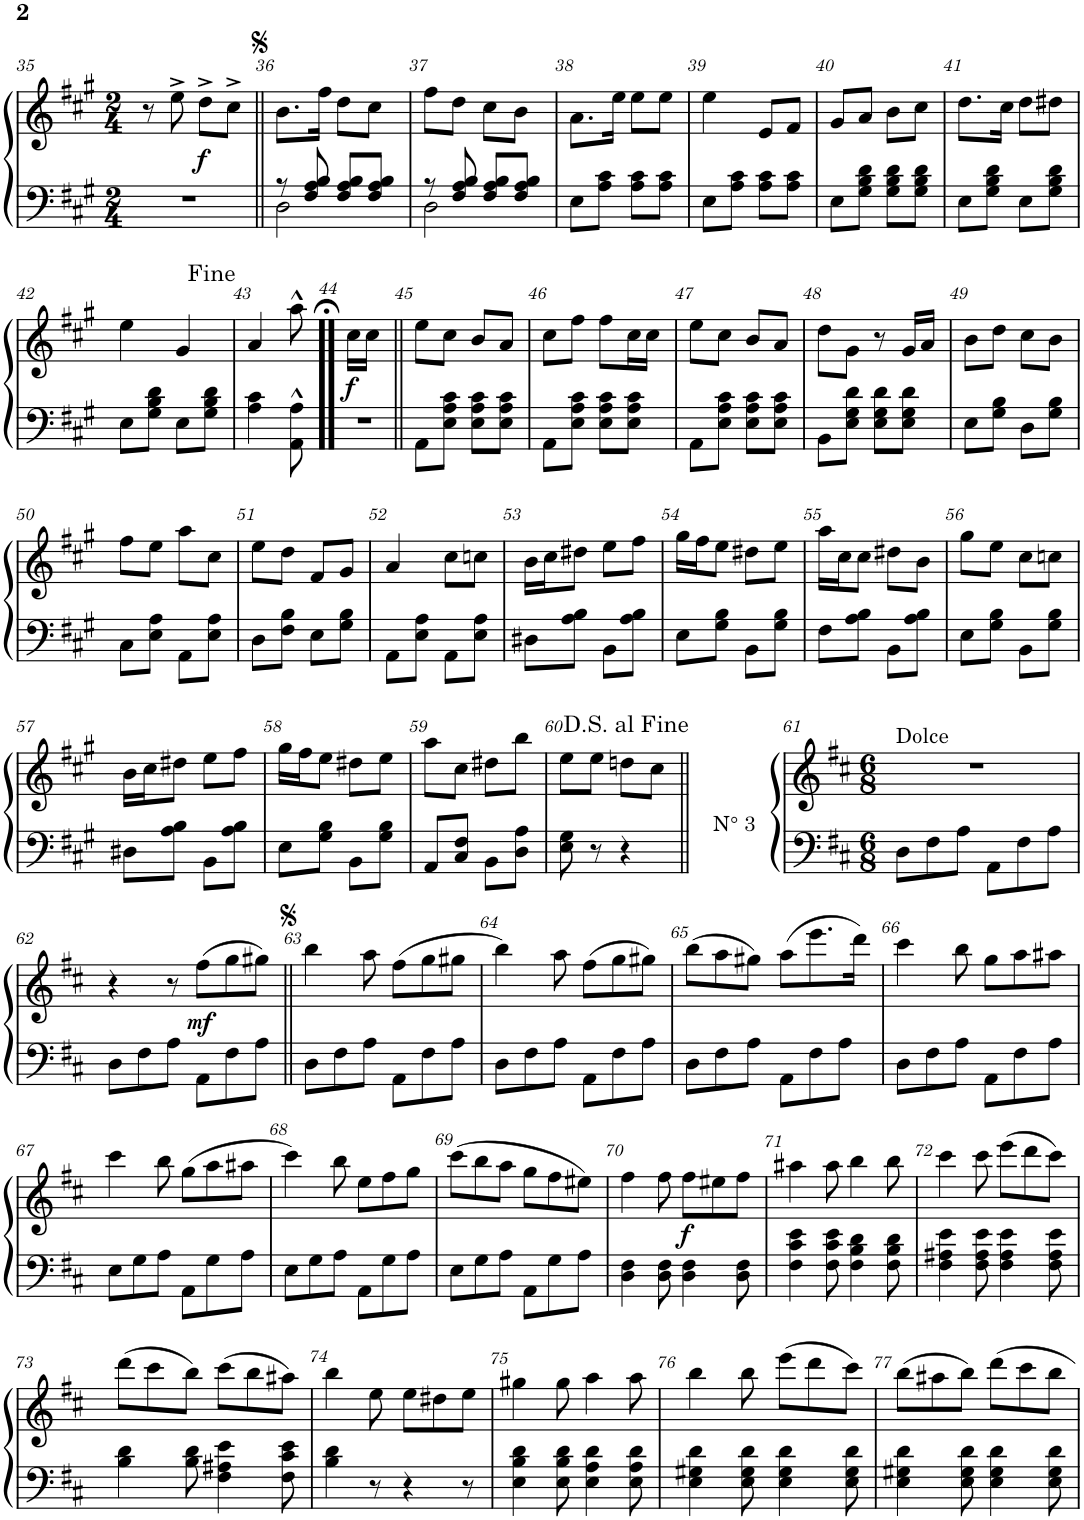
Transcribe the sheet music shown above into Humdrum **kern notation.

**kern	**kern	**dynam
*part1	*part1	*part1
*staff2	*staff1	*staff1/2
*I"Piano à queue	*	*
*I'Pia.	*	*
!!LO:PB:g=z
*clefF4	*clefG2	*
*k[f#c#g#]	*k[f#c#g#]	*
*M2/4	*M2/4	*
=35	=35	=35
2r	8r	.
.	8ee^\	.
!	!	!LO:DY:b
.	8dd^\L	f
.	8cc#^\J	.
=36||	=36||	=36||
*^	*	*
8r	2D\	8.b\L	.
8F#/ 8A/ 8B/	.	.	.
.	.	16ff#\Jk	.
8F#/ 8A/ 8B/L	.	8dd\L	.
8F#/ 8A/ 8B/J	.	8cc#\J	.
=37	=37	=37	=37
8r	2D\	8ff#\L	.
8F#/ 8A/ 8B/	.	8dd\J	.
8F#/ 8A/ 8B/L	.	8cc#\L	.
8F#/ 8A/ 8B/J	.	8b\J	.
*v	*v	*	*
=38	=38	=38
8E\L	8.a\L	.
8A\ 8c#\J	.	.
.	16ee\Jk	.
8A\ 8c#\L	8ee\L	.
8A\ 8c#\J	8ee\J	.
=39	=39	=39
8E\L	4ee\	.
8A\ 8c#\J	.	.
8A\ 8c#\L	8e/L	.
8A\ 8c#\J	8f#/J	.
=40	=40	=40
8E\L	8g#/L	.
8G#\ 8B\ 8d\J	8a/J	.
8G#\ 8B\ 8d\L	8b\L	.
8G#\ 8B\ 8d\J	8cc#\J	.
=41	=41	=41
8E\L	8.dd\L	.
8G#\ 8B\ 8d\J	.	.
.	16cc#\Jk	.
8E\L	8dd\L	.
8G#\ 8B\ 8d\J	8dd#X\J	.
!!LO:LB:g=z
=42	=42	=42
8E\L	4ee\	.
8G#\ 8B\ 8d\J	.	.
8E\L	4g#/	.
8G#\ 8B\ 8d\J	.	.
=43	=43	=43
4A\ 4c#\	4a/	.
8AA\^^ 8A\^^	8aa^^\	.
=44!!	=44!!	=44!!
!	!	!LO:DY:b
2r	16cc#\LL	f
.	16cc#\JJ	.
.	4.ryy	.
=45||	=45||	=45||
8AA\L	8ee\L	.
8E\ 8A\ 8c#\J	8cc#\J	.
8E\ 8A\ 8c#\L	8b/L	.
8E\ 8A\ 8c#\J	8a/J	.
=46	=46	=46
8AA\L	8cc#\L	.
8E\ 8A\ 8c#\J	8ff#\J	.
8E\ 8A\ 8c#\L	8ff#\L	.
8E\ 8A\ 8c#\J	16cc#\L	.
.	16cc#\JJ	.
=47	=47	=47
8AA\L	8ee\L	.
8E\ 8A\ 8c#\J	8cc#\J	.
8E\ 8A\ 8c#\L	8b/L	.
8E\ 8A\ 8c#\J	8a/J	.
=48	=48	=48
8BB\L	8dd\L	.
8E\ 8G#\ 8d\J	8g#\J	.
8E\ 8G#\ 8d\L	8r	.
8E\ 8G#\ 8d\J	16g#/LL	.
.	16a/JJ	.
=49	=49	=49
8E\L	8b\L	.
8G#\ 8B\J	8dd\J	.
8D\L	8cc#\L	.
8G#\ 8B\J	8b\J	.
!!LO:LB:g=z
=50	=50	=50
8C#\L	8ff#\L	.
8E\ 8A\J	8ee\J	.
8AA\L	8aa\L	.
8E\ 8A\J	8cc#\J	.
=51	=51	=51
8D\L	8ee\L	.
8F#\ 8B\J	8dd\J	.
8E\L	8f#/L	.
8G#\ 8B\J	8g#/J	.
=52	=52	=52
8AA\L	4a/	.
8E\ 8A\J	.	.
8AA\L	8cc#\L	.
8E\ 8A\J	8ccn\J	.
=53	=53	=53
8D#X\L	16b\LL	.
.	16cc#\J	.
8A\ 8B\J	8dd#X\J	.
8BB\L	8ee\L	.
8A\ 8B\J	8ff#\J	.
=54	=54	=54
8E\L	16gg#\LL	.
.	16ff#\J	.
8G#\ 8B\J	8ee\J	.
8BB\L	8dd#X\L	.
8G#\ 8B\J	8ee\J	.
=55	=55	=55
8F#\L	16aa\LL	.
.	16cc#\J	.
8A\ 8B\J	8cc#\J	.
8BB\L	8dd#X\L	.
8A\ 8B\J	8b\J	.
=56	=56	=56
8E\L	8gg#\L	.
8G#\ 8B\J	8ee\J	.
8BB\L	8cc#\L	.
8G#\ 8B\J	8ccn\J	.
!!LO:LB:g=z
=57	=57	=57
8D#X\L	16b\LL	.
.	16cc#\J	.
8A\ 8B\J	8dd#X\J	.
8BB\L	8ee\L	.
8A\ 8B\J	8ff#\J	.
=58	=58	=58
8E\L	16gg#\LL	.
.	16ff#\J	.
8G#\ 8B\J	8ee\J	.
8BB\L	8dd#X\L	.
8G#\ 8B\J	8ee\J	.
=59	=59	=59
8AA/L	8aa\L	.
8C#/ 8F#/J	8cc#\J	.
8BB\L	8dd#X\L	.
8D\ 8A\J	8bb\J	.
=60	=60	=60
8E\ 8G#\	8ee\L	.
8r	8ee\J	.
4r	8ddn\L	.
.	8cc#\J	.
=61||	=61||	=61||
*k[f#c#]	*k[f#c#]	*
*M6/8	*M6/8	*
!	!LO:TX:a:t=Dolce	!
8D\L	2.r	.
8F#\	.	.
8A\J	.	.
8AA\L	.	.
8F#\	.	.
8A\J	.	.
!!LO:LB:g=z
=62	=62	=62
8D\L	4r	.
8F#\	.	.
8A\J	8r	.
!	!	!LO:DY:b
8AA\L	(8ff#\L	mf
8F#\	8gg\	.
8A\J	8gg#X\J)	.
=63||	=63||	=63||
8D\L	4bb\	.
8F#\	.	.
8A\J	8aa\	.
8AA\L	(8ff#\L	.
8F#\	8gg\	.
8A\J	8gg#X\J	.
=64	=64	=64
8D\L	4bb\)	.
8F#\	.	.
8A\J	8aa\	.
8AA\L	(8ff#\L	.
8F#\	8gg\	.
8A\J	8gg#X\J)	.
=65	=65	=65
8D\L	(8bb\L	.
8F#\	8aa\	.
8A\J	8gg#X\J)	.
8AA\L	(8aa\L	.
8F#\	8.eee\	.
8A\J	.	.
.	16ddd\Jk)	.
=66	=66	=66
8D\L	4ccc#\	.
8F#\	.	.
8A\J	8bb\	.
8AA\L	8gg\L	.
8F#\	8aa\	.
8A\J	8aa#X\J	.
!!LO:LB:g=z
=67	=67	=67
8E\L	4ccc#\	.
8G\	.	.
8A\J	8bb\	.
8AA\L	(8gg\L	.
8G\	8aa\	.
8A\J	8aa#X\J	.
=68	=68	=68
8E\L	4ccc#\)	.
8G\	.	.
8A\J	8bb\	.
8AA\L	8ee\L	.
8G\	8ff#\	.
8A\J	8gg\J	.
=69	=69	=69
8E\L	(8ccc#\L	.
8G\	8bb\	.
8A\J	8aa\J	.
8AA\L	8gg\L	.
8G\	8ff#\	.
8A\J	8ee#X\J)	.
=70	=70	=70
4D\ 4F#\	4ff#\	.
8D\ 8F#\	8ff#\	.
!	!	!LO:DY:b
4D\ 4F#\	8ff#\L	f
.	8ee#X\	.
8D\ 8F#\	8ff#\J	.
=71	=71	=71
4F#\ 4c#\ 4e\	4aa#X\	.
8F#\ 8c#\ 8e\	8aa#\	.
4F#\ 4B\ 4d\	4bb\	.
8F#\ 8B\ 8d\	8bb\	.
=72	=72	=72
4F#\ 4A#X\ 4e\	4ccc#\	.
8F#\ 8A#\ 8e\	8ccc#\	.
4F#\ 4A#\ 4e\	(8eee\L	.
.	8ddd\	.
8F#\ 8A#\ 8e\	8ccc#\J)	.
!!LO:LB:g=z
=73	=73	=73
4B\ 4d\	(8ddd\L	.
.	8ccc#\	.
8B\ 8d\	8bb\J)	.
4F#\ 4A#X\ 4e\	(8ccc#\L	.
.	8bb\	.
8F#\ 8c#\ 8e\	8aa#X\J)	.
=74	=74	=74
4B\ 4d\	4bb\	.
8r	8ee\	.
4r	8ee\L	.
.	8dd#X\	.
8r	8ee\J	.
=75	=75	=75
4E\ 4B\ 4d\	4gg#X\	.
8E\ 8B\ 8d\	8gg#\	.
4E\ 4A\ 4d\	4aa\	.
8E\ 8A\ 8d\	8aa\	.
=76	=76	=76
4E\ 4G#X\ 4d\	4bb\	.
8E\ 8G#\ 8d\	8bb\	.
4E\ 4G#\ 4d\	(8eee\L	.
.	8ddd\	.
8E\ 8G#\ 8d\	8ccc#\J)	.
=77	=77	=77
4E\ 4G#X\ 4d\	(8bb\L	.
.	8aa#X\	.
8E\ 8G#\ 8d\	8bb\J)	.
4E\ 4G#\ 4d\	8ddd\L	.
.	8ccc#\	.
8E\ 8G#\ 8d\	8bb\J	.
=	=	=
*-	*-	*-
